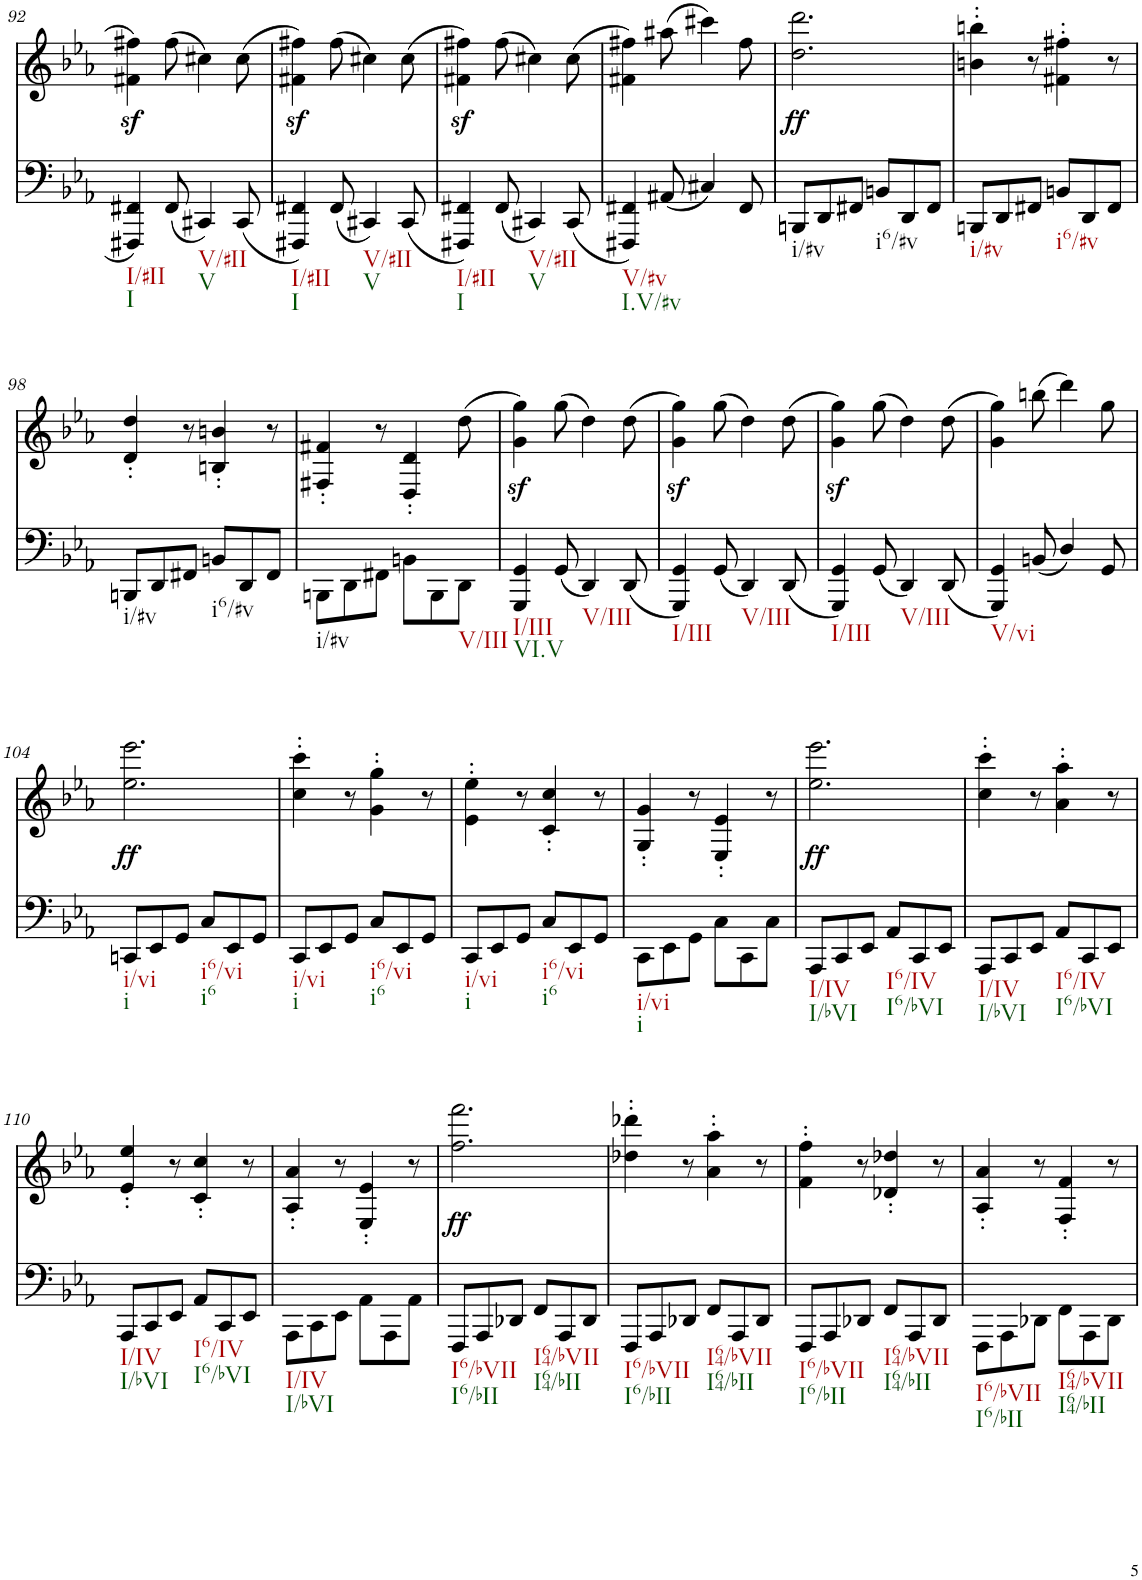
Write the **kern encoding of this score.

**kern	**kern	**text	**dynam
*part2	*part1	*part1	*part1
*staff2	*staff1	*staff1	*staff1
*I"piano	*I"piano	*	*
*I'Pno	*I'Pno	*	*
!!LO:PB:g=z
*clefF4	*clefG2	*	*
*k[b-e-a-]	*k[b-e-a-]	*	*
*E-:	*E-:	*	*
*M6/8	*M6/8	*	*
=92	=92	=92	=92
!LO:TX:b:t=I/#II	!	!	!
!LO:TX:b:t=I	!	!	!
4FFF#X/ 4FF#X/	4f#X\z< 4ff#X\z<	.	.
(8FF#/	(8ff#\	.	.
!LO:TX:b:t=V/#II	!	!	!
!LO:TX:b:t=V	!	!	!
4CC#X/)	4cc#X\)	.	.
(8CC#/	(8cc#\	.	.
=93	=93	=93	=93
!LO:TX:b:t=I/#II	!	!	!
!LO:TX:b:t=I	!	!	!
4FFF#X/ 4FF#X/)	4f#X\z< 4ff#X\z<)	.	.
(8FF#/	(8ff#\	.	.
!LO:TX:b:t=V/#II	!	!	!
!LO:TX:b:t=V	!	!	!
4CC#X/)	4cc#X\)	.	.
(8CC#/	(8cc#\	.	.
=94	=94	=94	=94
!LO:TX:b:t=I/#II	!	!	!
!LO:TX:b:t=I	!	!	!
4FFF#X/ 4FF#X/)	4f#X\z< 4ff#X\z<)	.	.
(8FF#/	(8ff#\	.	.
!LO:TX:b:t=V/#II	!	!	!
!LO:TX:b:t=V	!	!	!
4CC#X/)	4cc#X\)	.	.
(8CC#/	(8cc#\	.	.
=95	=95	=95	=95
!LO:TX:b:t=V/#v	!	!	!
!LO:TX:b:t=I.V/#v	!	!	!
4FFF#X/ 4FF#X/)	4f#X\ 4ff#X\)	.	.
(8AA#X/	(8aa#X\	.	.
!	!	!LO:LY:b	!
4C#X/)	4ccc#X\)	>	.
8FF#/	8ff#\	.	.
=96	=96	=96	=96
!LO:TX:b:t=i/#v	!	!	!
!	!	!LO:LY:b	!LO:DY:b
8BBBn/L	2.dd\ 2.ddd\	ff	ff
8DD/	.	.	.
8FF#X/J	.	.	.
!LO:TX:b:t=i6/#v	!	!	!
8BBn/L	.	.	.
8DD/	.	.	.
8FF#/J	.	.	.
=97	=97	=97	=97
!LO:TX:b:t=i/#v	!	!	!
8BBBn/L	4bn\' 4bbn\'	.	.
8DD/	.	.	.
8FF#X/J	8r	.	.
!LO:TX:b:t=i6/#v	!	!	!
8BBn/L	4f#X\' 4ff#X\'	.	.
8DD/	.	.	.
8FF#/J	8r	.	.
!!LO:LB:g=z
=98	=98	=98	=98
!LO:TX:b:t=i/#v	!	!	!
8BBBn/L	4d/' 4dd/'	.	.
8DD/	.	.	.
8FF#X/J	8r	.	.
!LO:TX:b:t=i6/#v	!	!	!
8BBn/L	4Bn/' 4bn/'	.	.
8DD/	.	.	.
8FF#/J	8r	.	.
=99	=99	=99	=99
!LO:TX:b:t=i/#v	!	!	!
8BBBn\L	4F#X/' 4f#X/'	.	.
8DD\	.	.	.
8FF#X\J	8r	.	.
8BBn\L	4D/' 4d/'	.	.
8BBB\	.	.	.
!LO:TX:b:t=V/III	!	!	!
8DD\J	(8dd\	.	.
=100	=100	=100	=100
!LO:TX:b:t=I/III	!	!	!
!LO:TX:b:t=VI.V	!	!	!
4GGG/ 4GG/	4g\z< 4gg\z<)	.	.
(8GG/	(8gg\	.	.
!LO:TX:b:t=V/III	!	!	!
4DD/)	4dd\)	.	.
(8DD/	(8dd\	.	.
=101	=101	=101	=101
!LO:TX:b:t=I/III	!	!	!
4GGG/ 4GG/)	4g\z< 4gg\z<)	.	.
(8GG/	(8gg\	.	.
!LO:TX:b:t=V/III	!	!	!
4DD/)	4dd\)	.	.
(8DD/	(8dd\	.	.
=102	=102	=102	=102
!LO:TX:b:t=I/III	!	!	!
4GGG/ 4GG/)	4g\z< 4gg\z<)	.	.
(8GG/	(8gg\	.	.
!LO:TX:b:t=V/III	!	!	!
4DD/)	4dd\)	.	.
(8DD/	(8dd\	.	.
=103	=103	=103	=103
!LO:TX:b:t=V/vi	!	!	!
4GGG/ 4GG/)	4g\ 4gg\)	.	.
(8BBn/	(8bbn\	.	.
4D/)	4ddd\)	.	.
8GG/	8gg\	.	.
!!LO:LB:g=z
=104	=104	=104	=104
!LO:TX:b:t=i/vi	!	!	!
!LO:TX:b:t=i	!	!	!
!	!	!LO:LY:b	!LO:DY:b
8CCn/L	2.ee-\ 2.eee-\	ff	ff
8EE-/	.	.	.
8GG/J	.	.	.
!LO:TX:b:t=i6/vi	!	!	!
!LO:TX:b:t=i6	!	!	!
8C/L	.	.	.
8EE-/	.	.	.
8GG/J	.	.	.
=105	=105	=105	=105
!LO:TX:b:t=i/vi	!	!	!
!LO:TX:b:t=i	!	!	!
8CC/L	4cc\' 4ccc\'	.	.
8EE-/	.	.	.
8GG/J	8r	.	.
!LO:TX:b:t=i6/vi	!	!	!
!LO:TX:b:t=i6	!	!	!
8C/L	4g\' 4gg\'	.	.
8EE-/	.	.	.
8GG/J	8r	.	.
=106	=106	=106	=106
!LO:TX:b:t=i/vi	!	!	!
!LO:TX:b:t=i	!	!	!
8CC/L	4e-\' 4ee-\'	.	.
8EE-/	.	.	.
8GG/J	8r	.	.
!LO:TX:b:t=i6/vi	!	!	!
!LO:TX:b:t=i6	!	!	!
8C/L	4c/' 4cc/'	.	.
8EE-/	.	.	.
8GG/J	8r	.	.
=107	=107	=107	=107
!LO:TX:b:t=i/vi	!	!	!
!LO:TX:b:t=i	!	!	!
8CC\L	4G/' 4g/'	.	.
8EE-\	.	.	.
8GG\J	8r	.	.
8C\L	4E-/' 4e-/'	.	.
8CC\	.	.	.
8C\J	8r	.	.
=108	=108	=108	=108
!LO:TX:b:t=I/IV	!	!	!
!LO:TX:b:t=I/bVI	!	!	!
!	!	!LO:LY:b	!LO:DY:b
8AAA-/L	2.ee-\ 2.eee-\	ff	ff
8CC/	.	.	.
8EE-/J	.	.	.
!LO:TX:b:t=I6/IV	!	!	!
!LO:TX:b:t=I6/bVI	!	!	!
8AA-/L	.	.	.
8CC/	.	.	.
8EE-/J	.	.	.
=109	=109	=109	=109
!LO:TX:b:t=I/IV	!	!	!
!LO:TX:b:t=I/bVI	!	!	!
8AAA-/L	4cc\' 4ccc\'	.	.
8CC/	.	.	.
8EE-/J	8r	.	.
!LO:TX:b:t=I6/IV	!	!	!
!LO:TX:b:t=I6/bVI	!	!	!
8AA-/L	4a-\' 4aa-\'	.	.
8CC/	.	.	.
8EE-/J	8r	.	.
!!LO:LB:g=z
=110	=110	=110	=110
!LO:TX:b:t=I/IV	!	!	!
!LO:TX:b:t=I/bVI	!	!	!
8AAA-/L	4e-/' 4ee-/'	.	.
8CC/	.	.	.
8EE-/J	8r	.	.
!LO:TX:b:t=I6/IV	!	!	!
!LO:TX:b:t=I6/bVI	!	!	!
8AA-/L	4c/' 4cc/'	.	.
8CC/	.	.	.
8EE-/J	8r	.	.
=111	=111	=111	=111
!LO:TX:b:t=I/IV	!	!	!
!LO:TX:b:t=I/bVI	!	!	!
8AAA-\L	4A-/' 4a-/'	.	.
8CC\	.	.	.
8EE-\J	8r	.	.
8AA-\L	4E-/' 4e-/'	.	.
8AAA-\	.	.	.
8AA-\J	8r	.	.
=112	=112	=112	=112
!LO:TX:b:t=I6/bVII	!	!	!
!LO:TX:b:t=I6/bII	!	!	!
!	!	!LO:LY:b	!LO:DY:b
8FFF/L	2.ff\ 2.fff\	ff	ff
8AAA-/	.	.	.
8DD-X/J	.	.	.
!LO:TX:b:t=I64/bVII	!	!	!
!LO:TX:b:t=I64/bII	!	!	!
8FF/L	.	.	.
8AAA-/	.	.	.
8DD-/J	.	.	.
=113	=113	=113	=113
!LO:TX:b:t=I6/bVII	!	!	!
!LO:TX:b:t=I6/bII	!	!	!
8FFF/L	4dd-X\' 4ddd-X\'	.	.
8AAA-/	.	.	.
8DD-X/J	8r	.	.
!LO:TX:b:t=I64/bVII	!	!	!
!LO:TX:b:t=I64/bII	!	!	!
8FF/L	4a-\' 4aa-\'	.	.
8AAA-/	.	.	.
8DD-/J	8r	.	.
=114	=114	=114	=114
!LO:TX:b:t=I6/bVII	!	!	!
!LO:TX:b:t=I6/bII	!	!	!
8FFF/L	4f\' 4ff\'	.	.
8AAA-/	.	.	.
8DD-X/J	8r	.	.
!LO:TX:b:t=I64/bVII	!	!	!
!LO:TX:b:t=I64/bII	!	!	!
8FF/L	4d-X/' 4dd-X/'	.	.
8AAA-/	.	.	.
8DD-/J	8r	.	.
=115	=115	=115	=115
!LO:TX:b:t=I6/bVII	!	!	!
!LO:TX:b:t=I6/bII	!	!	!
8FFF\L	4A-/' 4a-/'	.	.
8AAA-\	.	.	.
8DD-X\J	8r	.	.
!LO:TX:b:t=I64/bVII	!	!	!
!LO:TX:b:t=I64/bII	!	!	!
8FF\L	4F/' 4f/'	.	.
8AAA-\	.	.	.
8DD-\J	8r	.	.
=	=	=	=
*-	*-	*-	*-
